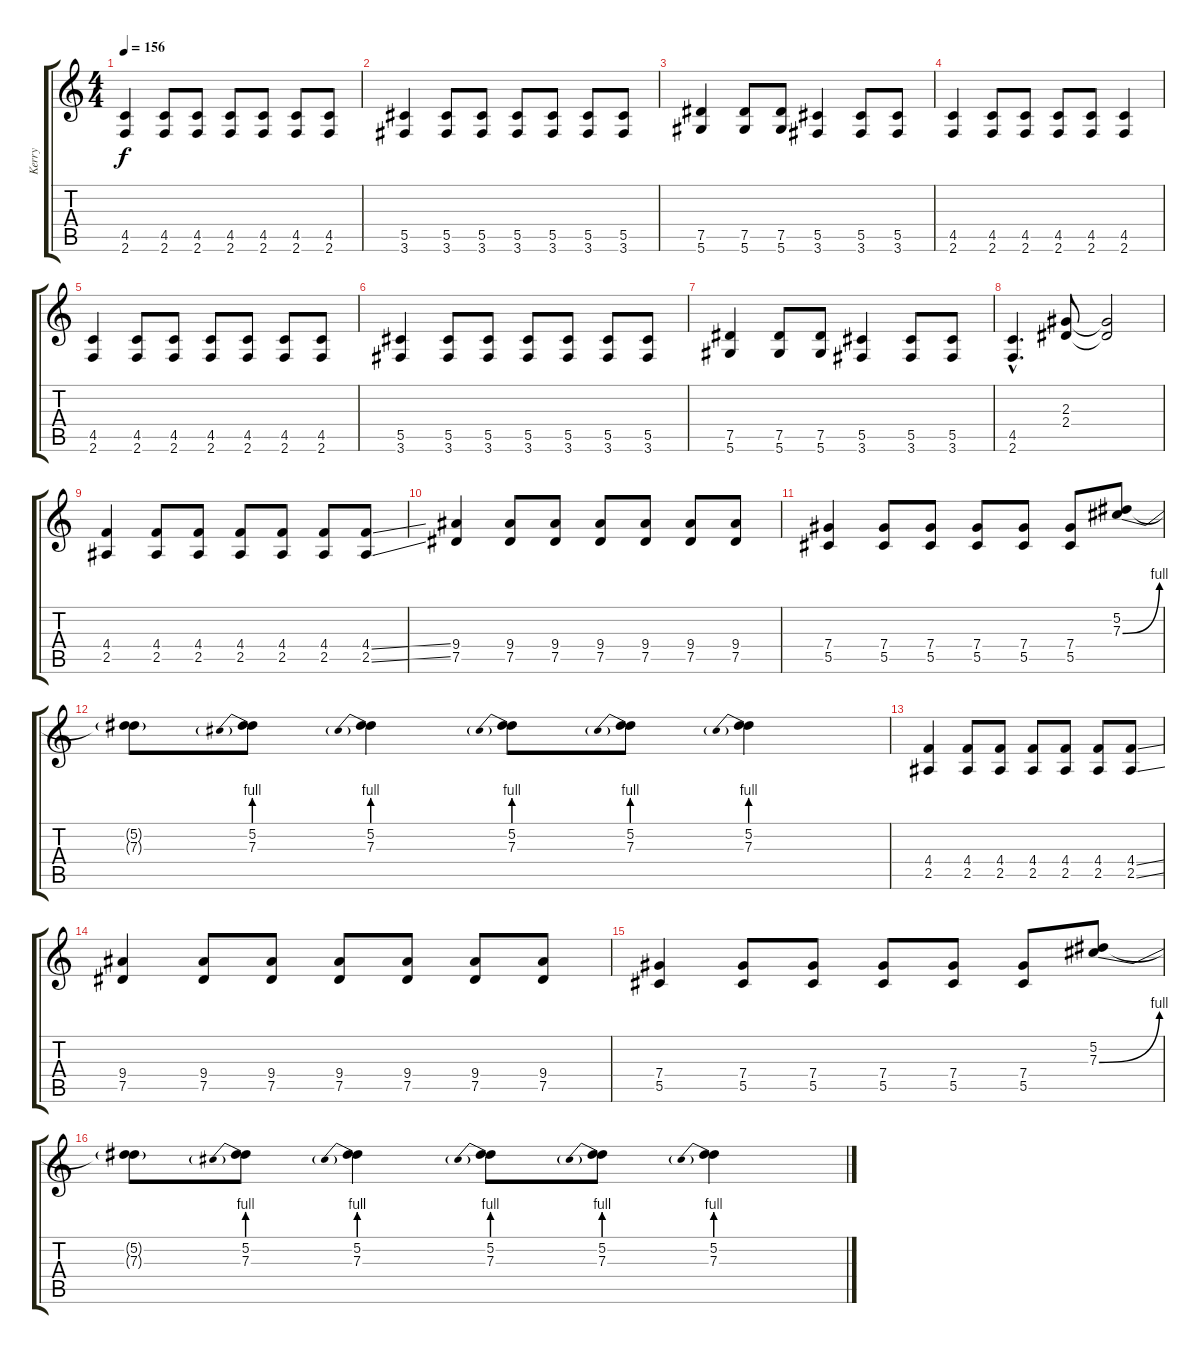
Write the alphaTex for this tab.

\track ("Kerry" "Kerry") {instrument distortionguitar}
\staff {score tabs}
\tuning (Eb4 Bb3 Gb3 Db3 Ab2 Eb2) {hide}
\ts (4 4)
\tempo 156
\clef g2
\ks c
(4.5 2.6).4{dy f} (4.5 2.6).8 (4.5 2.6).8 (4.5 2.6).8 (4.5 2.6).8 (4.5 2.6).8 (4.5 2.6).8 |
(5.5 3.6).4 (5.5 3.6).8 (5.5 3.6).8 (5.5 3.6).8 (5.5 3.6).8 (5.5 3.6).8 (5.5 3.6).8 |
(7.5 5.6).4 (7.5 5.6).8 (7.5 5.6).8 (5.5 3.6).4 (5.5 3.6).8 (5.5 3.6).8 |
(4.5 2.6).4 (4.5 2.6).8 (4.5 2.6).8 (4.5 2.6).8 (4.5 2.6).8 (4.5 2.6).4 |
(4.5 2.6).4 (4.5 2.6).8 (4.5 2.6).8 (4.5 2.6).8 (4.5 2.6).8 (4.5 2.6).8 (4.5 2.6).8 |
(5.5 3.6).4 (5.5 3.6).8 (5.5 3.6).8 (5.5 3.6).8 (5.5 3.6).8 (5.5 3.6).8 (5.5 3.6).8 |
(7.5 5.6).4 (7.5 5.6).8 (7.5 5.6).8 (5.5 3.6).4 (5.5 3.6).8 (5.5 3.6).8 |
(4.5{hac} 2.6{hac}).4{d} (2.3 2.4).8 (2.3{t} 2.4{t}).2 |
(4.4 2.5).4 (4.4 2.5).8 (4.4 2.5).8 (4.4 2.5).8 (4.4 2.5).8 (4.4 2.5).8 (4.4{ss} 2.5{ss}).8 |
(9.4 7.5).4 (9.4 7.5).8 (9.4 7.5).8 (9.4 7.5).8 (9.4 7.5).8 (9.4 7.5).8 (9.4 7.5).8 |
(7.4 5.5).4 (7.4 5.5).8 (7.4 5.5).8 (7.4 5.5).8 (7.4 5.5).8 (7.4 5.5).8 (5.2 7.3{be (bend 0 0 60 4)}).8 |
(5.2{t} 7.3{t}).8 (5.2 7.3{be (prebend 0 4 60 4)}).8 (5.2 7.3{be (prebend 0 4 60 4)}).4 (5.2 7.3{be (prebend 0 4 60 4)}).8 (5.2 7.3{be (prebend 0 4 60 4)}).8 (5.2 7.3{be (prebend 0 4 60 4)}).4 |
(4.4 2.5).4 (4.4 2.5).8 (4.4 2.5).8 (4.4 2.5).8 (4.4 2.5).8 (4.4 2.5).8 (4.4{ss} 2.5{ss}).8 |
(9.4 7.5).4 (9.4 7.5).8 (9.4 7.5).8 (9.4 7.5).8 (9.4 7.5).8 (9.4 7.5).8 (9.4 7.5).8 |
(7.4 5.5).4 (7.4 5.5).8 (7.4 5.5).8 (7.4 5.5).8 (7.4 5.5).8 (7.4 5.5).8 (5.2 7.3{be (bend 0 0 60 4)}).8 |
(5.2{t} 7.3{t}).8 (5.2 7.3{be (prebend 0 4 60 4)}).8 (5.2 7.3{be (prebend 0 4 60 4)}).4 (5.2 7.3{be (prebend 0 4 60 4)}).8 (5.2 7.3{be (prebend 0 4 60 4)}).8 (5.2 7.3{be (prebend 0 4 60 4)}).4
